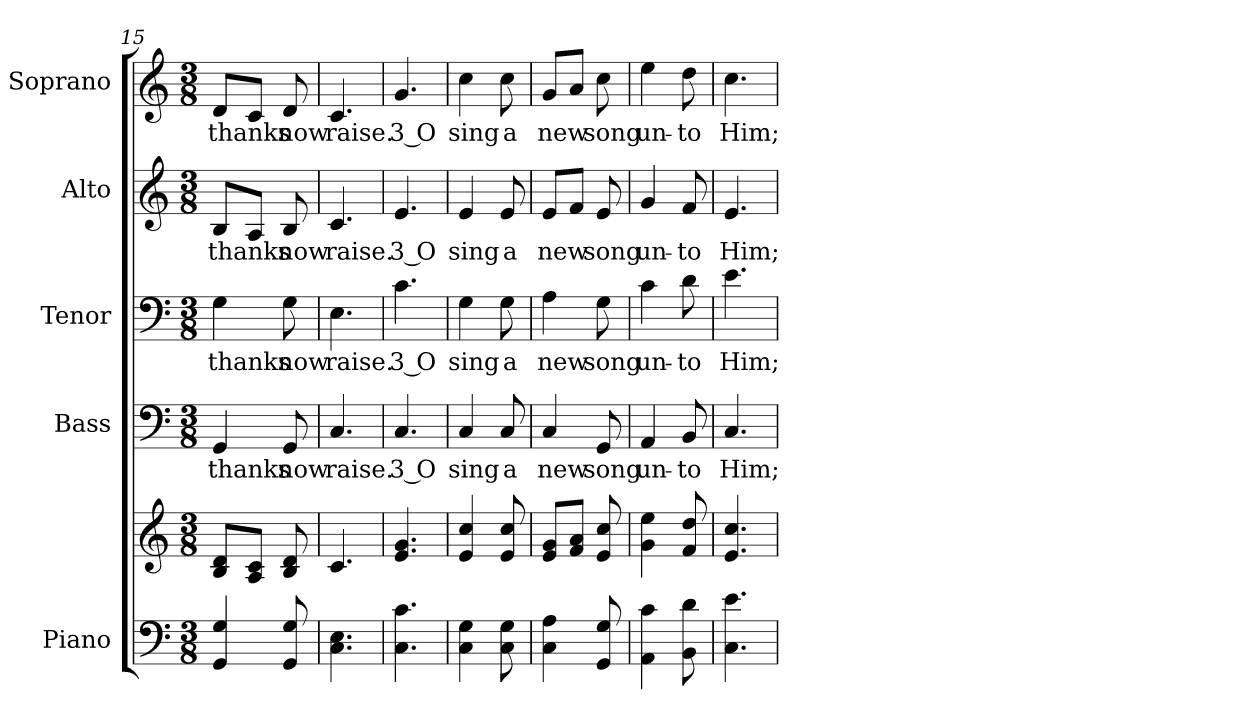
**kern	**kern	**kern	**text	**kern	**text	**kern	**text	**kern	**text
*part5	*part5	*part4	*part4	*part3	*part3	*part2	*part2	*part1	*part1
*staff6	*staff5	*staff4	*staff4	*staff3	*staff3	*staff2	*staff2	*staff1	*staff1
*I"Piano	*	*I"Bass	*	*I"Tenor	*	*I"Alto	*	*I"Soprano	*
*I'Pno.	*	*I'B.	*	*I'T.	*	*I'A.	*	*I'S.	*
!!LO:PB:g=z
*clefF4	*clefG2	*clefF4	*	*clefF4	*	*clefG2	*	*clefG2	*
*k[]	*k[]	*k[]	*	*k[]	*	*k[]	*	*k[]	*
*C:	*C:	*C:	*	*C:	*	*C:	*	*C:	*
*M3/8	*M3/8	*M3/8	*	*M3/8	*	*M3/8	*	*M3/8	*
=15	=15	=15	=15	=15	=15	=15	=15	=15	=15
!	!	!	!LO:LY:b:color=#000000	!	!	!	!	!	!
!	!	!	!	!	!LO:LY:b:color=#000000	!	!	!	!
!	!	!	!	!	!	!	!LO:LY:b:color=#000000	!	!
!	!	!	!	!	!	!	!	!	!LO:LY:b:color=#000000
4GGi/ 4Gi	8Bi/ 8diL	4GGi/	thanks	4Gi\	thanks	8Bi/L	thanks	8di/L	thanks
.	8Ai/ 8ciJ	.	.	.	.	8Ai/J	.	8ci/J	.
!	!	!	!LO:LY:b:color=#000000	!	!	!	!	!	!
!	!	!	!	!	!LO:LY:b:color=#000000	!	!	!	!
!	!	!	!	!	!	!	!LO:LY:b:color=#000000	!	!
!	!	!	!	!	!	!	!	!	!LO:LY:b:color=#000000
8GGi/ 8Gi	8Bi/ 8di	8GGi/	now	8Gi\	now	8Bi/	now	8di/	now
=16	=16	=16	=16	=16	=16	=16	=16	=16	=16
!	!	!	!LO:LY:b:color=#000000	!	!	!	!	!	!
!	!	!	!	!	!LO:LY:b:color=#000000	!	!	!	!
!	!	!	!	!	!	!	!LO:LY:b:color=#000000	!	!
!	!	!	!	!	!	!	!	!	!LO:LY:b:color=#000000
4.Ci\ 4.Ei	4.ci/	4.Ci/	raise.	4.Ei\	raise.	4.ci/	raise.	4.ci/	raise.
=17	=17	=17	=17	=17	=17	=17	=17	=17	=17
!	!	!	!LO:LY:b:color=#000000	!	!	!	!	!	!
!	!	!	!	!	!LO:LY:b:color=#000000	!	!	!	!
!	!	!	!	!	!	!	!LO:LY:b:color=#000000	!	!
!	!	!	!	!	!	!	!	!	!LO:LY:b:color=#000000
4.Ci\ 4.ci	4.ei/ 4.gi	4.Ci/	3 O	4.ci\	3 O	4.ei/	3 O	4.gi/	3 O
=18	=18	=18	=18	=18	=18	=18	=18	=18	=18
!	!	!	!LO:LY:b:color=#000000	!	!	!	!	!	!
!	!	!	!	!	!LO:LY:b:color=#000000	!	!	!	!
!	!	!	!	!	!	!	!LO:LY:b:color=#000000	!	!
!	!	!	!	!	!	!	!	!	!LO:LY:b:color=#000000
4Ci\ 4Gi	4ei/ 4cci	4Ci/	sing	4Gi\	sing	4ei/	sing	4cci\	sing
!	!	!	!LO:LY:b:color=#000000	!	!	!	!	!	!
!	!	!	!	!	!LO:LY:b:color=#000000	!	!	!	!
!	!	!	!	!	!	!	!LO:LY:b:color=#000000	!	!
!	!	!	!	!	!	!	!	!	!LO:LY:b:color=#000000
8Ci\ 8Gi	8ei/ 8cci	8Ci/	a	8Gi\	a	8ei/	a	8cci\	a
=19	=19	=19	=19	=19	=19	=19	=19	=19	=19
!	!	!	!LO:LY:b:color=#000000	!	!	!	!	!	!
!	!	!	!	!	!LO:LY:b:color=#000000	!	!	!	!
!	!	!	!	!	!	!	!LO:LY:b:color=#000000	!	!
!	!	!	!	!	!	!	!	!	!LO:LY:b:color=#000000
4Ci\ 4Ai	8ei/ 8giL	4Ci/	new	4Ai\	new	8ei/L	new	8gi/L	new
.	8fi/ 8aiJ	.	.	.	.	8fi/J	.	8ai/J	.
!	!	!	!LO:LY:b:color=#000000	!	!	!	!	!	!
!	!	!	!	!	!LO:LY:b:color=#000000	!	!	!	!
!	!	!	!	!	!	!	!LO:LY:b:color=#000000	!	!
!	!	!	!	!	!	!	!	!	!LO:LY:b:color=#000000
8GGi/ 8Gi	8ei/ 8cci	8GGi/	song	8Gi\	song	8ei/	song	8cci\	song
=20	=20	=20	=20	=20	=20	=20	=20	=20	=20
!	!	!	!LO:LY:b:color=#000000	!	!	!	!	!	!
!	!	!	!	!	!LO:LY:b:color=#000000	!	!	!	!
!	!	!	!	!	!	!	!LO:LY:b:color=#000000	!	!
!	!	!	!	!	!	!	!	!	!LO:LY:b:color=#000000
4AAi\ 4ci	4gi\ 4eei	4AAi/	un-	4ci\	un-	4gi/	un-	4eei\	un-
!	!	!	!LO:LY:b:color=#000000	!	!	!	!	!	!
!	!	!	!	!	!LO:LY:b:color=#000000	!	!	!	!
!	!	!	!	!	!	!	!LO:LY:b:color=#000000	!	!
!	!	!	!	!	!	!	!	!	!LO:LY:b:color=#000000
8BBi\ 8di	8fi/ 8ddi	8BBi/	-to	8di\	-to	8fi/	-to	8ddi\	-to
=21	=21	=21	=21	=21	=21	=21	=21	=21	=21
!	!	!	!LO:LY:b:color=#000000	!	!	!	!	!	!
!	!	!	!	!	!LO:LY:b:color=#000000	!	!	!	!
!	!	!	!	!	!	!	!LO:LY:b:color=#000000	!	!
!	!	!	!	!	!	!	!	!	!LO:LY:b:color=#000000
4.Ci\ 4.ei	4.ei/ 4.cci	4.Ci/	Him;	4.ei\	Him;	4.ei/	Him;	4.cci\	Him;
=	=	=	=	=	=	=	=	=	=
*-	*-	*-	*-	*-	*-	*-	*-	*-	*-
